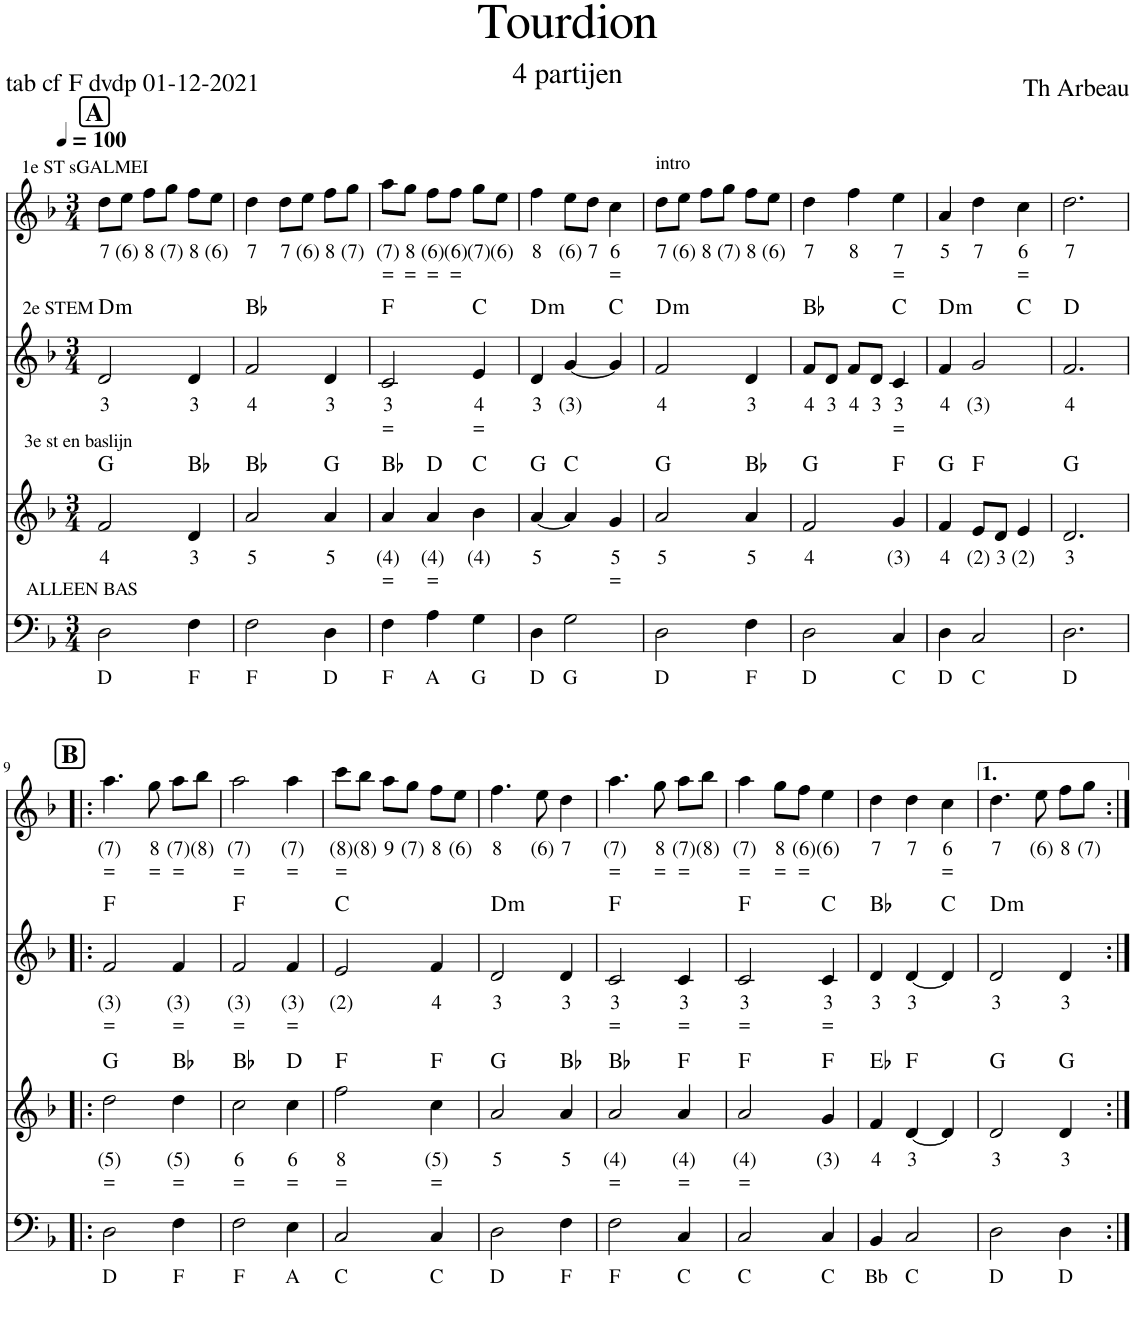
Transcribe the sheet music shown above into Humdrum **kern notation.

**kern	**text	**kern	**text	**text	**kern	**text	**text	**harte	**kern	**text	**text
*part4	*part4	*part3	*part3	*part3	*part2	*part2	*part2	*part2	*part1	*part1	*part1
*staff4	*staff4	*staff3	*staff3	*staff3	*staff2	*staff2	*staff2	*	*staff1	*staff1	*staff1
*I"Stem	*	*I"Stem	*	*	*I"Stem	*	*	*	*I"Stem	*	*
*clefF4	*	*clefG2	*	*	*clefG2	*	*	*	*clefG2	*	*
*k[b-]	*	*k[b-]	*	*	*k[b-]	*	*	*	*k[b-]	*	*
*M3/4	*	*M3/4	*	*	*M3/4	*	*	*	*M3/4	*	*
*MM100	*	*MM100	*	*	*MM100	*	*	*	*MM100	*	*
!!LO:REH:place=s1:a:B:cj:fs=14:t=A
=1	=1	=1	=1	=1	=1	=1	=1	=1	=1	=1	=1
!	!	!	!	!	!	!	!	!	!LO:TX:a:t=1e ST sGALMEI	!	!
!	!	!	!	!	!LO:TX:a:t=2e STEM	!	!	!	!	!	!
!	!	!LO:TX:a:t=3e st en baslijn	!	!	!	!	!	!	!	!	!
!LO:TX:a:t=ALLEEN BAS	!	!	!	!	!	!	!	!	!	!	!
!	!LO:LY:b	!	!LO:LY:b	!	!	!LO:LY:b	!	!LO:H:kt=m	!	!LO:LY:b	!
2D\	D	2f/	4	.	2d/	3	.	D:min	8dd\L	7	.
!	!	!	!	!	!	!	!	!	!	!LO:LY:b	!
.	.	.	.	.	.	.	.	.	8ee\J	(6)	.
!	!	!	!	!	!	!	!	!	!	!LO:LY:b	!
.	.	.	.	.	.	.	.	.	8ff\L	8	.
!	!	!	!	!	!	!	!	!	!	!LO:LY:b	!
.	.	.	.	.	.	.	.	.	8gg\J	(7)	.
!	!LO:LY:b	!	!LO:LY:b	!	!	!LO:LY:b	!	!	!	!LO:LY:b	!
4F\	F	4d/	3	.	4d/	3	.	.	8ff\L	8	.
!	!	!	!	!	!	!	!	!	!	!LO:LY:b	!
.	.	.	.	.	.	.	.	.	8ee\J	(6)	.
=2	=2	=2	=2	=2	=2	=2	=2	=2	=2	=2	=2
!	!LO:LY:b	!	!LO:LY:b	!	!	!LO:LY:b	!	!	!	!LO:LY:b	!
2F\	F	2a/	5	.	2f/	4	.	Bb:maj	4dd\	7	.
!	!	!	!	!	!	!	!	!	!	!LO:LY:b	!
.	.	.	.	.	.	.	.	.	8dd\L	7	.
!	!	!	!	!	!	!	!	!	!	!LO:LY:b	!
.	.	.	.	.	.	.	.	.	8ee\J	(6)	.
!	!LO:LY:b	!	!LO:LY:b	!	!	!LO:LY:b	!	!	!	!LO:LY:b	!
4D\	D	4a/	5	.	4d/	3	.	.	8ff\L	8	.
!	!	!	!	!	!	!	!	!	!	!LO:LY:b	!
.	.	.	.	.	.	.	.	.	8gg\J	(7)	.
=3	=3	=3	=3	=3	=3	=3	=3	=3	=3	=3	=3
!	!LO:LY:b	!	!LO:LY:b	!LO:LY:b	!	!LO:LY:b	!LO:LY:b	!	!	!LO:LY:b	!LO:LY:b
4F\	F	4a/	(4)	=	2c/	3	=	F:maj	8aa\L	(7)	=
!	!	!	!	!	!	!	!	!	!	!LO:LY:b	!LO:LY:b
.	.	.	.	.	.	.	.	.	8gg\J	8	=
!	!LO:LY:b	!	!LO:LY:b	!LO:LY:b	!	!	!	!	!	!LO:LY:b	!LO:LY:b
4A\	A	4a/	(4)	=	.	.	.	.	8ff\L	(6)	=
!	!	!	!	!	!	!	!	!	!	!LO:LY:b	!LO:LY:b
.	.	.	.	.	.	.	.	.	8ff\J	(6)	=
!	!LO:LY:b	!	!LO:LY:b	!	!	!LO:LY:b	!LO:LY:b	!	!	!LO:LY:b	!
4G\	G	4b-\	(4)	.	4e/	4	=	C:maj	8gg\L	(7)	.
!	!	!	!	!	!	!	!	!	!	!LO:LY:b	!
.	.	.	.	.	.	.	.	.	8ee\J	(6)	.
=4	=4	=4	=4	=4	=4	=4	=4	=4	=4	=4	=4
!	!LO:LY:b	!	!LO:LY:b	!	!	!LO:LY:b	!	!LO:H:kt=m	!	!LO:LY:b	!
4D\	D	[4a/	5	.	4d/	3	.	D:min	4ff\	8	.
!	!LO:LY:b	!	!	!	!	!LO:LY:b	!	!	!	!LO:LY:b	!
2G\	G	4a/]	.	.	[4g/	(3)	.	.	8ee\L	(6)	.
!	!	!	!	!	!	!	!	!	!	!LO:LY:b	!
.	.	.	.	.	.	.	.	.	8dd\J	7	.
!	!	!	!LO:LY:b	!LO:LY:b	!	!	!	!	!	!LO:LY:b	!LO:LY:b
.	.	4g/	5	=	4g/]	.	.	C:maj	4cc\	6	=
=5	=5	=5	=5	=5	=5	=5	=5	=5	=5	=5	=5
!	!	!	!	!	!	!	!	!	!LO:TX:a:t=intro	!	!
!	!LO:LY:b	!	!LO:LY:b	!	!	!LO:LY:b	!	!LO:H:kt=m	!	!LO:LY:b	!
2D\	D	2a/	5	.	2f/	4	.	D:min	8dd\L	7	.
!	!	!	!	!	!	!	!	!	!	!LO:LY:b	!
.	.	.	.	.	.	.	.	.	8ee\J	(6)	.
!	!	!	!	!	!	!	!	!	!	!LO:LY:b	!
.	.	.	.	.	.	.	.	.	8ff\L	8	.
!	!	!	!	!	!	!	!	!	!	!LO:LY:b	!
.	.	.	.	.	.	.	.	.	8gg\J	(7)	.
!	!LO:LY:b	!	!LO:LY:b	!	!	!LO:LY:b	!	!	!	!LO:LY:b	!
4F\	F	4a/	5	.	4d/	3	.	.	8ff\L	8	.
!	!	!	!	!	!	!	!	!	!	!LO:LY:b	!
.	.	.	.	.	.	.	.	.	8ee\J	(6)	.
=6	=6	=6	=6	=6	=6	=6	=6	=6	=6	=6	=6
!	!LO:LY:b	!	!LO:LY:b	!	!	!LO:LY:b	!	!	!	!LO:LY:b	!
2D\	D	2f/	4	.	8f/L	4	.	Bb:maj	4dd\	7	.
!	!	!	!	!	!	!LO:LY:b	!	!	!	!	!
.	.	.	.	.	8d/J	3	.	.	.	.	.
!	!	!	!	!	!	!LO:LY:b	!	!	!	!LO:LY:b	!
.	.	.	.	.	8f/L	4	.	.	4ff\	8	.
!	!	!	!	!	!	!LO:LY:b	!	!	!	!	!
.	.	.	.	.	8d/J	3	.	.	.	.	.
!	!LO:LY:b	!	!LO:LY:b	!	!	!LO:LY:b	!LO:LY:b	!	!	!LO:LY:b	!LO:LY:b
4C/	C	4g/	(3)	.	4c/	3	=	C:maj	4ee\	7	=
=7	=7	=7	=7	=7	=7	=7	=7	=7	=7	=7	=7
!	!LO:LY:b	!	!LO:LY:b	!	!	!LO:LY:b	!	!LO:H:kt=m	!	!LO:LY:b	!
*	*	*	*	*	*^	*	*	*	*	*	*
4D\	D	4f/	4	.	4f/	2ryy	4	.	D:min	4a/	5	.
!	!LO:LY:b	!	!LO:LY:b	!	!	!	!LO:LY:b	!	!	!	!LO:LY:b	!
2C/	C	8e/L	(2)	.	2g/	.	(3)	.	.	4dd\	7	.
!	!	!	!LO:LY:b	!	!	!	!	!	!	!	!	!
.	.	8d/J	3	.	.	.	.	.	.	.	.	.
!	!	!	!LO:LY:b	!	!	!	!	!	!	!	!LO:LY:b	!LO:LY:b
.	.	4e/	(2)	.	.	4ryy	.	.	C:maj	4cc\	6	=
=8	=8	=8	=8	=8	=8	=8	=8	=8	=8	=8	=8	=8
!	!LO:LY:b	!	!LO:LY:b	!	!	!	!LO:LY:b	!	!	!	!LO:LY:b	!
*	*	*	*	*	*v	*v	*	*	*	*	*	*
2.D\	D	2.d/	3	.	2.fn/	4	.	D:maj	2.dd\	7	.
!!LO:LB:g=z
!!LO:REH:place=s1:a:B:cj:fs=14:t=B
=9!|:	=9!|:	=9!|:	=9!|:	=9!|:	=9!|:	=9!|:	=9!|:	=9!|:	=9!|:	=9!|:	=9!|:
!	!LO:LY:b	!	!LO:LY:b	!LO:LY:b	!	!LO:LY:b	!LO:LY:b	!	!	!LO:LY:b	!LO:LY:b
2D\	D	2dd\	(5)	=	2f/	(3)	=	F:maj	4.aa\	(7)	=
!	!	!	!	!	!	!	!	!	!	!LO:LY:b	!LO:LY:b
.	.	.	.	.	.	.	.	.	8gg\	8	=
!	!LO:LY:b	!	!LO:LY:b	!LO:LY:b	!	!LO:LY:b	!LO:LY:b	!	!	!LO:LY:b	!LO:LY:b
4F\	F	4dd\	(5)	=	4f/	(3)	=	.	8aa\L	(7)	=
!	!	!	!	!	!	!	!	!	!	!LO:LY:b	!
.	.	.	.	.	.	.	.	.	8bb-\J	(8)	.
=10	=10	=10	=10	=10	=10	=10	=10	=10	=10	=10	=10
!	!LO:LY:b	!	!LO:LY:b	!LO:LY:b	!	!LO:LY:b	!LO:LY:b	!	!	!LO:LY:b	!LO:LY:b
2F\	F	2cc\	6	=	2f/	(3)	=	F:maj	2aa\	(7)	=
!	!LO:LY:b	!	!LO:LY:b	!LO:LY:b	!	!LO:LY:b	!LO:LY:b	!	!	!LO:LY:b	!LO:LY:b
4E\	A	4cc\	6	=	4f/	(3)	=	.	4aa\	(7)	=
=11	=11	=11	=11	=11	=11	=11	=11	=11	=11	=11	=11
!	!LO:LY:b	!	!LO:LY:b	!LO:LY:b	!	!LO:LY:b	!	!	!	!LO:LY:b	!LO:LY:b
2C/	C	2ff\	8	=	2e/	(2)	.	C:maj	8ccc\L	(8)	=
!	!	!	!	!	!	!	!	!	!	!LO:LY:b	!
.	.	.	.	.	.	.	.	.	8bb-\J	(8)	.
!	!	!	!	!	!	!	!	!	!	!LO:LY:b	!
.	.	.	.	.	.	.	.	.	8aa\L	9	.
!	!	!	!	!	!	!	!	!	!	!LO:LY:b	!
.	.	.	.	.	.	.	.	.	8gg\J	(7)	.
!	!LO:LY:b	!	!LO:LY:b	!LO:LY:b	!	!LO:LY:b	!	!	!	!LO:LY:b	!
4C/	C	4cc\	(5)	=	4f/	4	.	.	8ff\L	8	.
!	!	!	!	!	!	!	!	!	!	!LO:LY:b	!
.	.	.	.	.	.	.	.	.	8ee\J	(6)	.
=12	=12	=12	=12	=12	=12	=12	=12	=12	=12	=12	=12
!	!LO:LY:b	!	!LO:LY:b	!	!	!LO:LY:b	!	!LO:H:kt=m	!	!LO:LY:b	!
2D\	D	2a/	5	.	2d/	3	.	D:min	4.ff\	8	.
!	!	!	!	!	!	!	!	!	!	!LO:LY:b	!
.	.	.	.	.	.	.	.	.	8ee\	(6)	.
!	!LO:LY:b	!	!LO:LY:b	!	!	!LO:LY:b	!	!	!	!LO:LY:b	!
4F\	F	4a/	5	.	4d/	3	.	.	4dd\	7	.
=13	=13	=13	=13	=13	=13	=13	=13	=13	=13	=13	=13
!	!LO:LY:b	!	!LO:LY:b	!LO:LY:b	!	!LO:LY:b	!LO:LY:b	!	!	!LO:LY:b	!LO:LY:b
2F\	F	2a/	(4)	=	2c/	3	=	F:maj	4.aa\	(7)	=
!	!	!	!	!	!	!	!	!	!	!LO:LY:b	!LO:LY:b
.	.	.	.	.	.	.	.	.	8gg\	8	=
!	!LO:LY:b	!	!LO:LY:b	!LO:LY:b	!	!LO:LY:b	!LO:LY:b	!	!	!LO:LY:b	!LO:LY:b
4C/	C	4a/	(4)	=	4c/	3	=	.	8aa\L	(7)	=
!	!	!	!	!	!	!	!	!	!	!LO:LY:b	!
.	.	.	.	.	.	.	.	.	8bb-\J	(8)	.
=14	=14	=14	=14	=14	=14	=14	=14	=14	=14	=14	=14
!	!LO:LY:b	!	!LO:LY:b	!LO:LY:b	!	!LO:LY:b	!LO:LY:b	!	!	!LO:LY:b	!LO:LY:b
2C/	C	2a/	(4)	=	2c/	3	=	F:maj	4aa\	(7)	=
!	!	!	!	!	!	!	!	!	!	!LO:LY:b	!LO:LY:b
.	.	.	.	.	.	.	.	.	8gg\L	8	=
!	!	!	!	!	!	!	!	!	!	!LO:LY:b	!LO:LY:b
.	.	.	.	.	.	.	.	.	8ff\J	(6)	=
!	!LO:LY:b	!	!LO:LY:b	!	!	!LO:LY:b	!LO:LY:b	!	!	!LO:LY:b	!
4C/	C	4g/	(3)	.	4c/	3	=	C:maj	4ee\	(6)	.
=15	=15	=15	=15	=15	=15	=15	=15	=15	=15	=15	=15
!	!LO:LY:b	!	!LO:LY:b	!	!	!LO:LY:b	!	!	!	!LO:LY:b	!
4BB-/	Bb	4f/	4	.	4d/	3	.	Bb:maj	4dd\	7	.
!	!LO:LY:b	!	!LO:LY:b	!	!	!LO:LY:b	!	!	!	!LO:LY:b	!
2C/	C	[4d/	3	.	[4d/	3	.	.	4dd\	7	.
!	!	!	!	!	!	!	!	!	!	!LO:LY:b	!LO:LY:b
.	.	4d/]	.	.	4d/]	.	.	C:maj	4cc\	6	=
=16	=16	=16	=16	=16	=16	=16	=16	=16	=16	=16	=16
!	!LO:LY:b	!	!LO:LY:b	!	!	!LO:LY:b	!	!LO:H:kt=m	!	!LO:LY:b	!
2D\	D	2d/	3	.	2d/	3	.	D:min	4.dd\	7	.
!	!	!	!	!	!	!	!	!	!	!LO:LY:b	!
.	.	.	.	.	.	.	.	.	8ee\	(6)	.
!	!LO:LY:b	!	!LO:LY:b	!	!	!LO:LY:b	!	!	!	!LO:LY:b	!
4D\	D	4d/	3	.	4d/	3	.	.	8ff\L	8	.
!	!	!	!	!	!	!	!	!	!	!LO:LY:b	!
.	.	.	.	.	.	.	.	.	8gg\J	(7)	.
=:|!	=:|!	=:|!	=:|!	=:|!	=:|!	=:|!	=:|!	=:|!	=:|!	=:|!	=:|!
*-	*-	*-	*-	*-	*-	*-	*-	*-	*-	*-	*-
